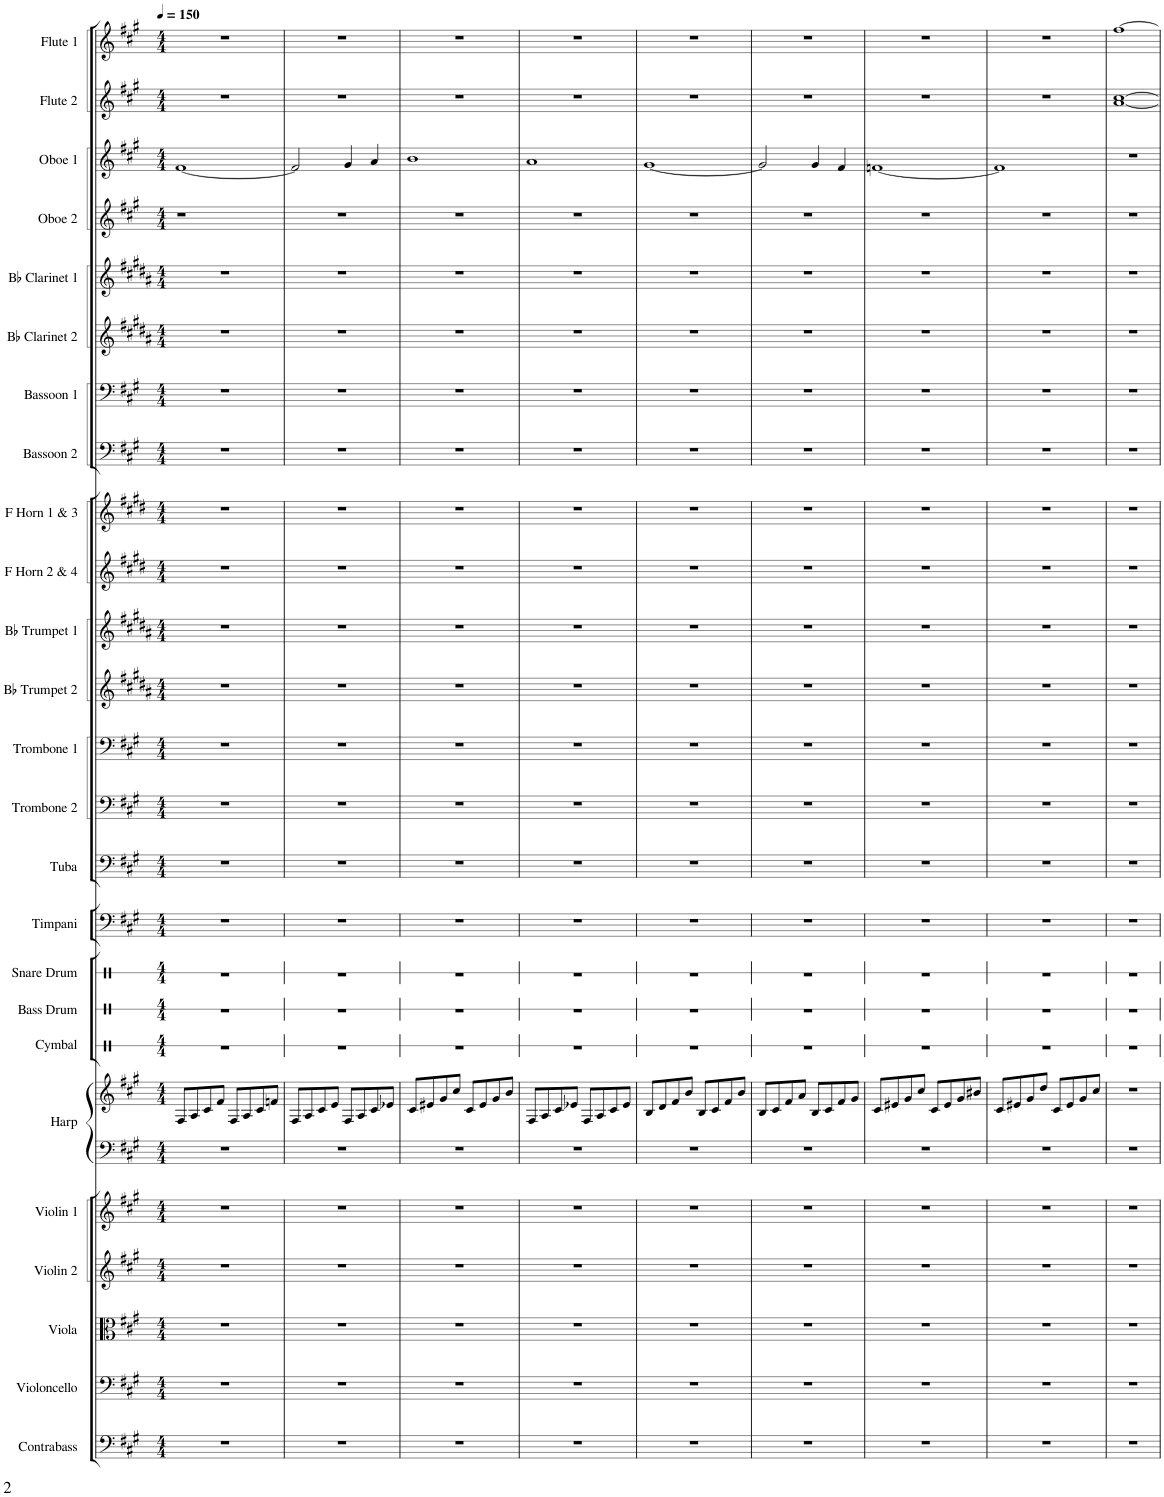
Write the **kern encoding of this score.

**kern	**kern	**kern	**kern	**kern	**kern	**kern	**kern	**kern	**kern	**kern	**kern	**kern	**kern	**kern	**kern	**kern	**kern	**kern	**kern	**kern	**kern	**kern	**kern	**kern	**kern
*part25	*part24	*part23	*part22	*part21	*part20	*part20	*part19	*part18	*part17	*part16	*part15	*part14	*part13	*part12	*part11	*part10	*part9	*part8	*part7	*part6	*part5	*part4	*part3	*part2	*part1
*staff26	*staff25	*staff24	*staff23	*staff22	*staff21	*staff20	*staff19	*staff18	*staff17	*staff16	*staff15	*staff14	*staff13	*staff12	*staff11	*staff10	*staff9	*staff8	*staff7	*staff6	*staff5	*staff4	*staff3	*staff2	*staff1
*I"Contrabass	*I"Violoncello	*I"Viola	*I"Violin 2	*I"Violin 1	*I"Harp	*	*I"Cymbal	*I"Bass Drum	*I"Snare Drum	*I"Timpani	*I"Tuba	*I"Trombone 2	*I"Trombone 1	*I"Bb Trumpet 2	*I"Bb Trumpet 1	*I"F Horn 2 &amp; 4	*I"F Horn 1 &amp; 3	*I"Bassoon 2	*I"Bassoon 1	*I"Bb Clarinet 2	*I"Bb Clarinet 1	*I"Oboe 2	*I"Oboe 1	*I"Flute 2	*I"Flute 1
*I'Cb.	*I'Vc.	*I'Vla.	*I'Vln. 2	*I'Vln. 1	*I'Hrp.	*	*I'Cym.	*I'B. Dr.	*I'Sn. Dr.	*I'Timp.	*I'Tba.	*I'Tbn. 2	*I'Tbn. 1	*I'Bb Tpt. 2	*I'Bb Tpt. 1	*I'F Hn. 2 4	*I'F Hn. 1 3	*I'Bsn. 2	*I'Bsn. 1	*I'Bb Cl. 2	*I'Bb Cl. 1	*I'Ob. 2	*I'Ob. 1	*I'Fl. 2	*I'Fl. 1
*	*	*	*	*	*	*	*stria1	*stria1	*stria1	*	*	*	*	*	*	*	*	*	*	*	*	*	*	*	*
*clefF4	*clefF4	*clefC3	*clefG2	*clefG2	*clefF4	*clefG2	*clefX	*clefX	*clefX	*clefF4	*clefF4	*clefF4	*clefF4	*clefG2	*clefG2	*clefG2	*clefG2	*clefF4	*clefF4	*clefG2	*clefG2	*clefG2	*clefG2	*clefG2	*clefG2
*Trd7c12	*	*	*	*	*	*	*	*	*	*	*	*	*	*Trd1c2	*Trd1c2	*Trd4c7	*Trd4c7	*	*	*Trd1c2	*Trd1c2	*	*	*	*
*k[f#c#g#]	*k[f#c#g#]	*k[f#c#g#]	*k[f#c#g#]	*k[f#c#g#]	*k[f#c#g#]	*k[f#c#g#]	*k[]	*k[]	*k[]	*k[f#c#g#]	*k[f#c#g#]	*k[f#c#g#]	*k[f#c#g#]	*k[f#c#g#d#a#]	*k[f#c#g#d#a#]	*k[f#c#g#d#]	*k[f#c#g#d#]	*k[f#c#g#]	*k[f#c#g#]	*k[f#c#g#d#a#]	*k[f#c#g#d#a#]	*k[f#c#g#]	*k[f#c#g#]	*k[f#c#g#]	*k[f#c#g#]
*M4/4	*M4/4	*M4/4	*M4/4	*M4/4	*M4/4	*M4/4	*M4/4	*M4/4	*M4/4	*M4/4	*M4/4	*M4/4	*M4/4	*M4/4	*M4/4	*M4/4	*M4/4	*M4/4	*M4/4	*M4/4	*M4/4	*M4/4	*M4/4	*M4/4	*M4/4
*MM150	*MM150	*MM150	*MM150	*MM150	*MM150	*MM150	*MM150	*MM150	*MM150	*MM150	*MM150	*MM150	*MM150	*MM150	*MM150	*MM150	*MM150	*MM150	*MM150	*MM150	*MM150	*MM150	*MM150	*MM150	*MM150
=1	=1	=1	=1	=1	=1	=1	=1	=1	=1	=1	=1	=1	=1	=1	=1	=1	=1	=1	=1	=1	=1	=1	=1	=1	=1
1r	1r	1r	1r	1r	1r	8F#/L	1r	1r	1r	1r	1r	1r	1r	1r	1r	1r	1r	1r	1r	1r	1r	1r	[1f#	1r	1r
.	.	.	.	.	.	8A/	.	.	.	.	.	.	.	.	.	.	.	.	.	.	.	.	.	.	.
.	.	.	.	.	.	8c#/	.	.	.	.	.	.	.	.	.	.	.	.	.	.	.	.	.	.	.
.	.	.	.	.	.	8f#/J	.	.	.	.	.	.	.	.	.	.	.	.	.	.	.	.	.	.	.
.	.	.	.	.	.	8F#/L	.	.	.	.	.	.	.	.	.	.	.	.	.	.	.	.	.	.	.
.	.	.	.	.	.	8A/	.	.	.	.	.	.	.	.	.	.	.	.	.	.	.	.	.	.	.
.	.	.	.	.	.	8c#/	.	.	.	.	.	.	.	.	.	.	.	.	.	.	.	.	.	.	.
.	.	.	.	.	.	8fn/J	.	.	.	.	.	.	.	.	.	.	.	.	.	.	.	.	.	.	.
=2	=2	=2	=2	=2	=2	=2	=2	=2	=2	=2	=2	=2	=2	=2	=2	=2	=2	=2	=2	=2	=2	=2	=2	=2	=2
1r	1r	1r	1r	1r	1r	8F#/L	1r	1r	1r	1r	1r	1r	1r	1r	1r	1r	1r	1r	1r	1r	1r	1r	2f#/]	1r	1r
.	.	.	.	.	.	8A/	.	.	.	.	.	.	.	.	.	.	.	.	.	.	.	.	.	.	.
.	.	.	.	.	.	8c#/	.	.	.	.	.	.	.	.	.	.	.	.	.	.	.	.	.	.	.
.	.	.	.	.	.	8e/J	.	.	.	.	.	.	.	.	.	.	.	.	.	.	.	.	.	.	.
.	.	.	.	.	.	8F#/L	.	.	.	.	.	.	.	.	.	.	.	.	.	.	.	.	4g#/	.	.
.	.	.	.	.	.	8A/	.	.	.	.	.	.	.	.	.	.	.	.	.	.	.	.	.	.	.
.	.	.	.	.	.	8c#/	.	.	.	.	.	.	.	.	.	.	.	.	.	.	.	.	4a/	.	.
.	.	.	.	.	.	8e-X/J	.	.	.	.	.	.	.	.	.	.	.	.	.	.	.	.	.	.	.
=3	=3	=3	=3	=3	=3	=3	=3	=3	=3	=3	=3	=3	=3	=3	=3	=3	=3	=3	=3	=3	=3	=3	=3	=3	=3
1r	1r	1r	1r	1r	1r	8c#/L	1r	1r	1r	1r	1r	1r	1r	1r	1r	1r	1r	1r	1r	1r	1r	1r	1b	1r	1r
.	.	.	.	.	.	8e#X/	.	.	.	.	.	.	.	.	.	.	.	.	.	.	.	.	.	.	.
.	.	.	.	.	.	8g#/	.	.	.	.	.	.	.	.	.	.	.	.	.	.	.	.	.	.	.
.	.	.	.	.	.	8cc#/J	.	.	.	.	.	.	.	.	.	.	.	.	.	.	.	.	.	.	.
.	.	.	.	.	.	8c#/L	.	.	.	.	.	.	.	.	.	.	.	.	.	.	.	.	.	.	.
.	.	.	.	.	.	8e#/	.	.	.	.	.	.	.	.	.	.	.	.	.	.	.	.	.	.	.
.	.	.	.	.	.	8g#/	.	.	.	.	.	.	.	.	.	.	.	.	.	.	.	.	.	.	.
.	.	.	.	.	.	8b/J	.	.	.	.	.	.	.	.	.	.	.	.	.	.	.	.	.	.	.
=4	=4	=4	=4	=4	=4	=4	=4	=4	=4	=4	=4	=4	=4	=4	=4	=4	=4	=4	=4	=4	=4	=4	=4	=4	=4
1r	1r	1r	1r	1r	1r	8F#/L	1r	1r	1r	1r	1r	1r	1r	1r	1r	1r	1r	1r	1r	1r	1r	1r	1a	1r	1r
.	.	.	.	.	.	8A/	.	.	.	.	.	.	.	.	.	.	.	.	.	.	.	.	.	.	.
.	.	.	.	.	.	8c#/	.	.	.	.	.	.	.	.	.	.	.	.	.	.	.	.	.	.	.
.	.	.	.	.	.	8e-X/J	.	.	.	.	.	.	.	.	.	.	.	.	.	.	.	.	.	.	.
.	.	.	.	.	.	8F#/L	.	.	.	.	.	.	.	.	.	.	.	.	.	.	.	.	.	.	.
.	.	.	.	.	.	8A/	.	.	.	.	.	.	.	.	.	.	.	.	.	.	.	.	.	.	.
.	.	.	.	.	.	8c#/	.	.	.	.	.	.	.	.	.	.	.	.	.	.	.	.	.	.	.
.	.	.	.	.	.	8e-/J	.	.	.	.	.	.	.	.	.	.	.	.	.	.	.	.	.	.	.
=5	=5	=5	=5	=5	=5	=5	=5	=5	=5	=5	=5	=5	=5	=5	=5	=5	=5	=5	=5	=5	=5	=5	=5	=5	=5
1r	1r	1r	1r	1r	1r	8B/L	1r	1r	1r	1r	1r	1r	1r	1r	1r	1r	1r	1r	1r	1r	1r	1r	[1g#	1r	1r
.	.	.	.	.	.	8d/	.	.	.	.	.	.	.	.	.	.	.	.	.	.	.	.	.	.	.
.	.	.	.	.	.	8f#/	.	.	.	.	.	.	.	.	.	.	.	.	.	.	.	.	.	.	.
.	.	.	.	.	.	8b/J	.	.	.	.	.	.	.	.	.	.	.	.	.	.	.	.	.	.	.
.	.	.	.	.	.	8B/L	.	.	.	.	.	.	.	.	.	.	.	.	.	.	.	.	.	.	.
.	.	.	.	.	.	8c#/	.	.	.	.	.	.	.	.	.	.	.	.	.	.	.	.	.	.	.
.	.	.	.	.	.	8f#/	.	.	.	.	.	.	.	.	.	.	.	.	.	.	.	.	.	.	.
.	.	.	.	.	.	8b/J	.	.	.	.	.	.	.	.	.	.	.	.	.	.	.	.	.	.	.
=6	=6	=6	=6	=6	=6	=6	=6	=6	=6	=6	=6	=6	=6	=6	=6	=6	=6	=6	=6	=6	=6	=6	=6	=6	=6
1r	1r	1r	1r	1r	1r	8B/L	1r	1r	1r	1r	1r	1r	1r	1r	1r	1r	1r	1r	1r	1r	1r	1r	2g#/]	1r	1r
.	.	.	.	.	.	8c#/	.	.	.	.	.	.	.	.	.	.	.	.	.	.	.	.	.	.	.
.	.	.	.	.	.	8f#/	.	.	.	.	.	.	.	.	.	.	.	.	.	.	.	.	.	.	.
.	.	.	.	.	.	8a/J	.	.	.	.	.	.	.	.	.	.	.	.	.	.	.	.	.	.	.
.	.	.	.	.	.	8B/L	.	.	.	.	.	.	.	.	.	.	.	.	.	.	.	.	4g#/	.	.
.	.	.	.	.	.	8c#/	.	.	.	.	.	.	.	.	.	.	.	.	.	.	.	.	.	.	.
.	.	.	.	.	.	8f#/	.	.	.	.	.	.	.	.	.	.	.	.	.	.	.	.	4f#/	.	.
.	.	.	.	.	.	8g#/J	.	.	.	.	.	.	.	.	.	.	.	.	.	.	.	.	.	.	.
=7	=7	=7	=7	=7	=7	=7	=7	=7	=7	=7	=7	=7	=7	=7	=7	=7	=7	=7	=7	=7	=7	=7	=7	=7	=7
1r	1r	1r	1r	1r	1r	8c#/L	1r	1r	1r	1r	1r	1r	1r	1r	1r	1r	1r	1r	1r	1r	1r	1r	[1fn	1r	1r
.	.	.	.	.	.	8e#X/	.	.	.	.	.	.	.	.	.	.	.	.	.	.	.	.	.	.	.
.	.	.	.	.	.	8g#/	.	.	.	.	.	.	.	.	.	.	.	.	.	.	.	.	.	.	.
.	.	.	.	.	.	8cc#/J	.	.	.	.	.	.	.	.	.	.	.	.	.	.	.	.	.	.	.
.	.	.	.	.	.	8c#/L	.	.	.	.	.	.	.	.	.	.	.	.	.	.	.	.	.	.	.
.	.	.	.	.	.	8e#/	.	.	.	.	.	.	.	.	.	.	.	.	.	.	.	.	.	.	.
.	.	.	.	.	.	8g#/	.	.	.	.	.	.	.	.	.	.	.	.	.	.	.	.	.	.	.
.	.	.	.	.	.	8b#X/J	.	.	.	.	.	.	.	.	.	.	.	.	.	.	.	.	.	.	.
=8	=8	=8	=8	=8	=8	=8	=8	=8	=8	=8	=8	=8	=8	=8	=8	=8	=8	=8	=8	=8	=8	=8	=8	=8	=8
1r	1r	1r	1r	1r	1r	8c#/L	1r	1r	1r	1r	1r	1r	1r	1r	1r	1r	1r	1r	1r	1r	1r	1r	1f]	1r	1r
.	.	.	.	.	.	8e#X/	.	.	.	.	.	.	.	.	.	.	.	.	.	.	.	.	.	.	.
.	.	.	.	.	.	8g#/	.	.	.	.	.	.	.	.	.	.	.	.	.	.	.	.	.	.	.
.	.	.	.	.	.	8dd/J	.	.	.	.	.	.	.	.	.	.	.	.	.	.	.	.	.	.	.
.	.	.	.	.	.	8c#/L	.	.	.	.	.	.	.	.	.	.	.	.	.	.	.	.	.	.	.
.	.	.	.	.	.	8e#/	.	.	.	.	.	.	.	.	.	.	.	.	.	.	.	.	.	.	.
.	.	.	.	.	.	8g#/	.	.	.	.	.	.	.	.	.	.	.	.	.	.	.	.	.	.	.
.	.	.	.	.	.	8cc#/J	.	.	.	.	.	.	.	.	.	.	.	.	.	.	.	.	.	.	.
=9	=9	=9	=9	=9	=9	=9	=9	=9	=9	=9	=9	=9	=9	=9	=9	=9	=9	=9	=9	=9	=9	=9	=9	=9	=9
1r	1r	1r	1r	1r	1r	1r	1r	1r	1r	1r	1r	1r	1r	1r	1r	1r	1r	1r	1r	1r	1r	1r	1r	[1a [1cc#	[1ff#
=	=	=	=	=	=	=	=	=	=	=	=	=	=	=	=	=	=	=	=	=	=	=	=	=	=
*-	*-	*-	*-	*-	*-	*-	*-	*-	*-	*-	*-	*-	*-	*-	*-	*-	*-	*-	*-	*-	*-	*-	*-	*-	*-
